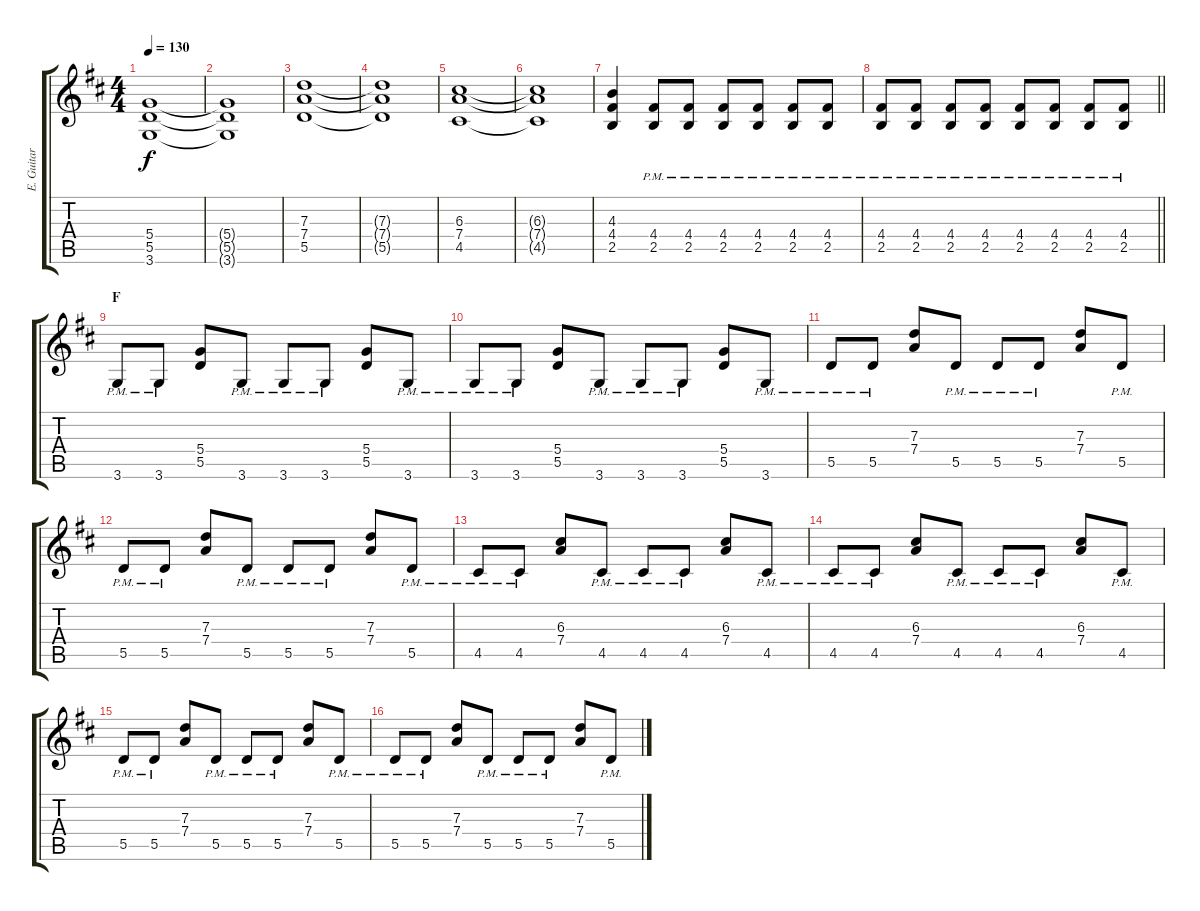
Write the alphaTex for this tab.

\track ("E. Guitar II" "E. Guitar ") {instrument electricguitarclean}
\staff {score tabs}
\tuning (E4 B3 G3 D3 A2 E2) {hide}
\ts (4 4)
\tempo 130
\clef g2
\ks d
(5.4 5.5 3.6).1{dy f} |
(5.4{t} 5.5{t} 3.6{t}).1 |
(7.3 7.4 5.5).1 |
(7.3{t} 7.4{t} 5.5{t}).1 |
(6.3 7.4 4.5).1 |
(6.3{t} 7.4{t} 4.5{t}).1 |
(4.3 4.4 2.5).4 (4.4{pm} 2.5{pm}).8 (4.4{pm} 2.5{pm}).8 (4.4{pm} 2.5{pm}).8 (4.4{pm} 2.5{pm}).8 (4.4{pm} 2.5{pm}).8 (4.4{pm} 2.5{pm}).8 |
\barLineRight lightlight
(4.4{pm} 2.5{pm}).8 (4.4{pm} 2.5{pm}).8 (4.4{pm} 2.5{pm}).8 (4.4{pm} 2.5{pm}).8 (4.4{pm} 2.5{pm}).8 (4.4{pm} 2.5{pm}).8 (4.4{pm} 2.5{pm}).8 (4.4{pm} 2.5{pm}).8 |
\section ("" "F")
3.6{pm}.8 3.6{pm}.8 (5.4 5.5).8 3.6{pm}.8 3.6{pm}.8 3.6{pm}.8 (5.4 5.5).8 3.6{pm}.8 |
3.6{pm}.8 3.6{pm}.8 (5.4 5.5).8 3.6{pm}.8 3.6{pm}.8 3.6{pm}.8 (5.4 5.5).8 3.6{pm}.8 |
5.5{pm}.8 5.5{pm}.8 (7.3 7.4).8 5.5{pm}.8 5.5{pm}.8 5.5{pm}.8 (7.3 7.4).8 5.5{pm}.8 |
5.5{pm}.8 5.5{pm}.8 (7.3 7.4).8 5.5{pm}.8 5.5{pm}.8 5.5{pm}.8 (7.3 7.4).8 5.5{pm}.8 |
4.5{pm}.8 4.5{pm}.8 (6.3 7.4).8 4.5{pm}.8 4.5{pm}.8 4.5{pm}.8 (6.3 7.4).8 4.5{pm}.8 |
4.5{pm}.8 4.5{pm}.8 (6.3 7.4).8 4.5{pm}.8 4.5{pm}.8 4.5{pm}.8 (6.3 7.4).8 4.5{pm}.8 |
5.5{pm}.8 5.5{pm}.8 (7.3 7.4).8 5.5{pm}.8 5.5{pm}.8 5.5{pm}.8 (7.3 7.4).8 5.5{pm}.8 |
5.5{pm}.8 5.5{pm}.8 (7.3 7.4).8 5.5{pm}.8 5.5{pm}.8 5.5{pm}.8 (7.3 7.4).8 5.5{pm}.8
